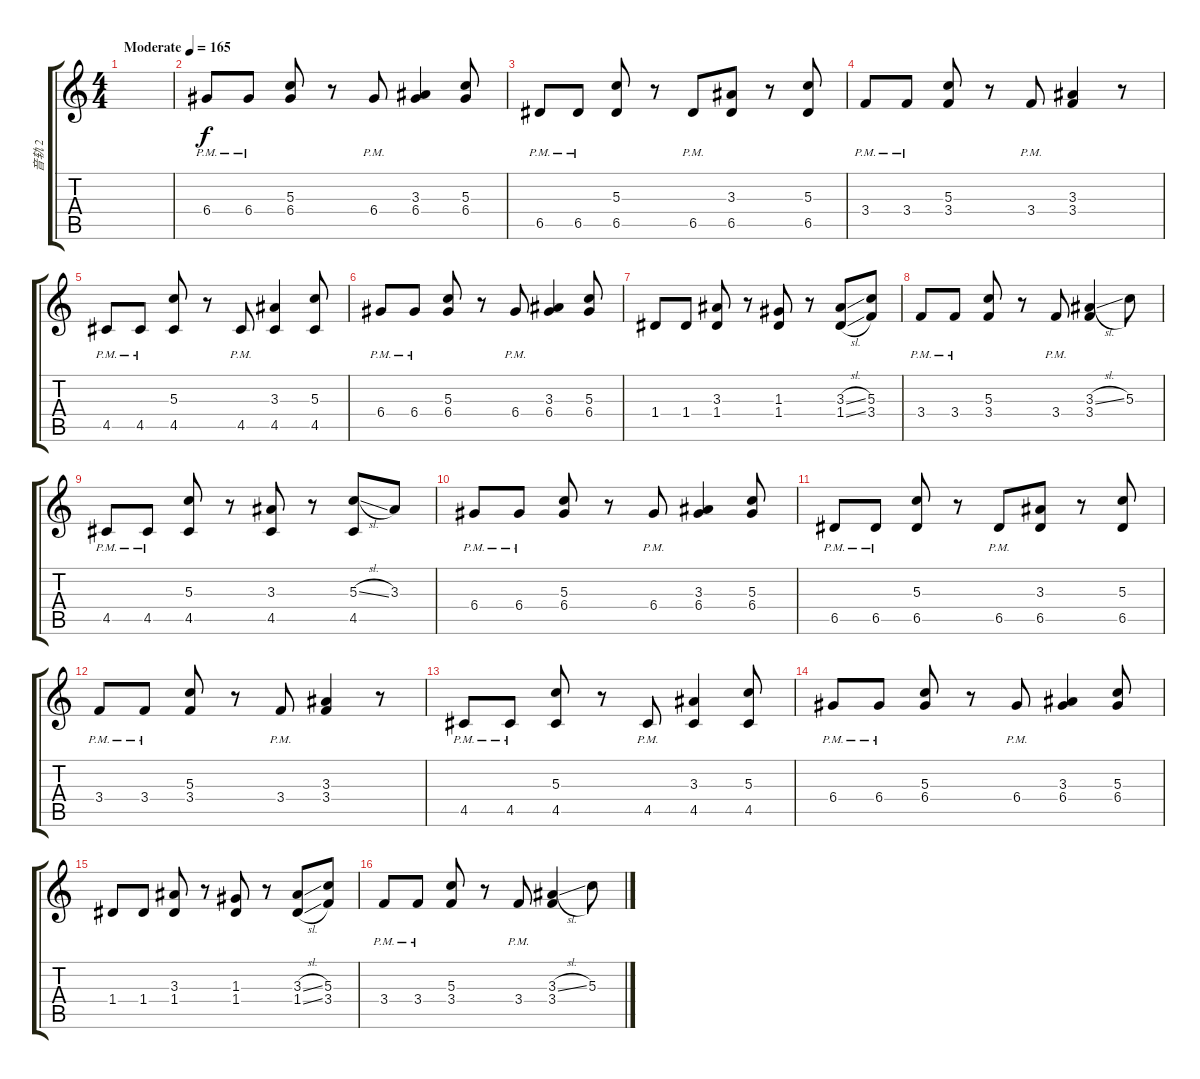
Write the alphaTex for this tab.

\track ("音轨 2" "音轨 2") {instrument distortionguitar}
\staff {score tabs}
\tuning (E4 B3 G3 D3 A2 E2) {hide}
\ts (4 4)
\tempo (165 "Moderate")
\clef g2
\ks c
|
6.4{pm}.8 6.4{pm}.8 (5.3 6.4).8 r.8 6.4{pm}.8 (3.3 6.4).4 (5.3 6.4).8 |
6.5{pm}.8 6.5{pm}.8 (5.3 6.5).8 r.8 6.5{pm}.8 (3.3 6.5).8 r.8 (5.3 6.5).8 |
3.4{pm}.8 3.4{pm}.8 (5.3 3.4).8 r.8 3.4{pm}.8 (3.3 3.4).4 r.8 |
4.5{pm}.8 4.5{pm}.8 (5.3 4.5).8 r.8 4.5{pm}.8 (3.3 4.5).4 (5.3 4.5).8 |
6.4{pm}.8 6.4{pm}.8 (5.3 6.4).8 r.8 6.4{pm}.8 (3.3 6.4).4 (5.3 6.4).8 |
1.4.8 1.4.8 (3.3 1.4).8 r.8 (1.3 1.4).8 r.8 (3.3{sl} 1.4{sl}).8 (5.3 3.4).8 |
3.4{pm}.8 3.4{pm}.8 (5.3 3.4).8 r.8 3.4{pm}.8 (3.3{sl} 3.4).4 5.3.8 |
4.5{pm}.8 4.5{pm}.8 (5.3 4.5).8 r.8 (3.3 4.5).8 r.8 (5.3{sl} 4.5).8 3.3.8 |
6.4{pm}.8 6.4{pm}.8 (5.3 6.4).8 r.8 6.4{pm}.8 (3.3 6.4).4 (5.3 6.4).8 |
6.5{pm}.8 6.5{pm}.8 (5.3 6.5).8 r.8 6.5{pm}.8 (3.3 6.5).8 r.8 (5.3 6.5).8 |
3.4{pm}.8 3.4{pm}.8 (5.3 3.4).8 r.8 3.4{pm}.8 (3.3 3.4).4 r.8 |
4.5{pm}.8 4.5{pm}.8 (5.3 4.5).8 r.8 4.5{pm}.8 (3.3 4.5).4 (5.3 4.5).8 |
6.4{pm}.8 6.4{pm}.8 (5.3 6.4).8 r.8 6.4{pm}.8 (3.3 6.4).4 (5.3 6.4).8 |
1.4.8 1.4.8 (3.3 1.4).8 r.8 (1.3 1.4).8 r.8 (3.3{sl} 1.4{sl}).8 (5.3 3.4).8 |
3.4{pm}.8 3.4{pm}.8 (5.3 3.4).8 r.8 3.4{pm}.8 (3.3{sl} 3.4).4 5.3.8
